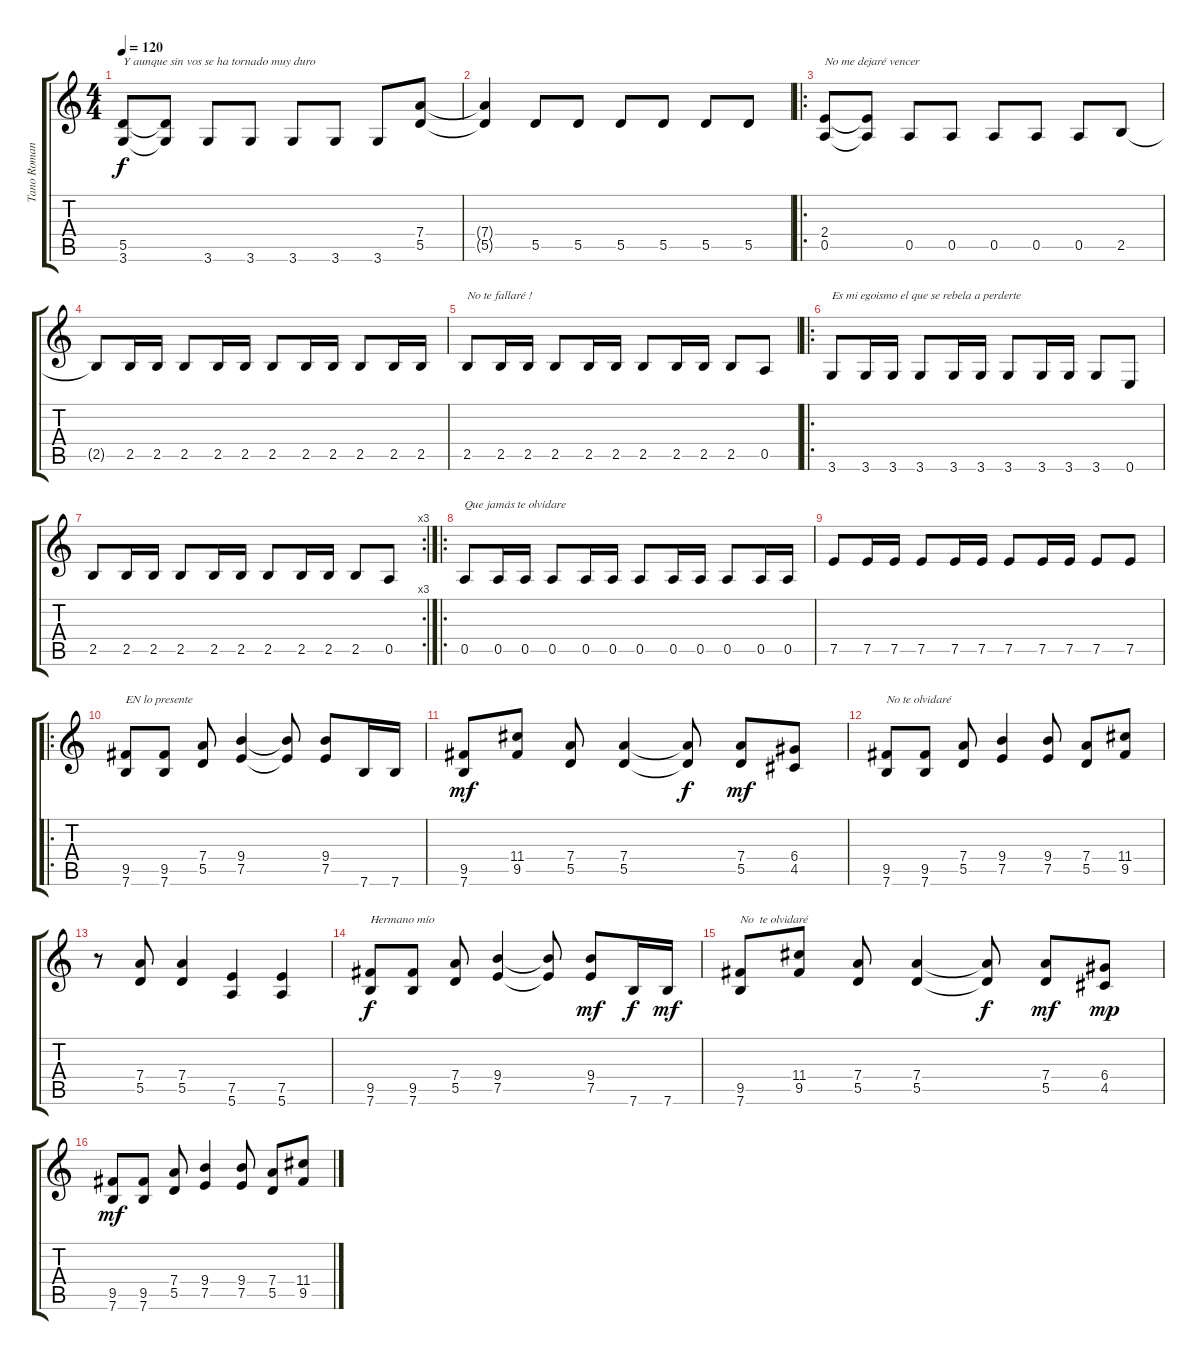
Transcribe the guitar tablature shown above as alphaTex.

\track ("Tano Romano" "Tano Roman") {instrument distortionguitar}
\staff {score tabs}
\tuning (E4 B3 G3 D3 A2 E2) {hide}
\ts (4 4)
\tempo 120
\clef g2
\ks c
(5.5 3.6).8{txt "Y aunque sin vos se ha tornado muy duro" dy f} (5.5{t} 3.6{t}).8 3.6.8 3.6.8 3.6.8 3.6.8 3.6.8 (7.4 5.5).8 |
(7.4{t} 5.5{t}).4 5.5.8 5.5.8 5.5.8 5.5.8 5.5.8 5.5.8 |
\ro
(2.4 0.5).8{txt "No me dejaré vencer"} (2.4{t} 0.5{t}).8 0.5.8 0.5.8 0.5.8 0.5.8 0.5.8 2.5.8 |
2.5{t}.8 2.5.16 2.5.16 2.5.8 2.5.16 2.5.16 2.5.8 2.5.16 2.5.16 2.5.8 2.5.16 2.5.16 |
2.5.8{txt "No te fallaré !"} 2.5.16 2.5.16 2.5.8 2.5.16 2.5.16 2.5.8 2.5.16 2.5.16 2.5.8 0.5.8 |
\ro
3.6.8{txt "Es mi egoismo el que se rebela a perderte"} 3.6.16 3.6.16 3.6.8 3.6.16 3.6.16 3.6.8 3.6.16 3.6.16 3.6.8 0.6.8 |
\rc 3
2.5.8 2.5.16 2.5.16 2.5.8 2.5.16 2.5.16 2.5.8 2.5.16 2.5.16 2.5.8 0.5.8 |
\ro
0.5.8{txt "Que jamás te olvidare"} 0.5.16 0.5.16 0.5.8 0.5.16 0.5.16 0.5.8 0.5.16 0.5.16 0.5.8 0.5.16 0.5.16 |
7.5.8 7.5.16 7.5.16 7.5.8 7.5.16 7.5.16 7.5.8 7.5.16 7.5.16 7.5.8 7.5.8 |
\ro
(9.5 7.6).8{txt "EN lo presente"} (9.5 7.6).8 (7.4 5.5).8 (9.4 7.5).4 (9.4{t} 7.5{t}).8 (9.4 7.5).8 7.6.16 7.6.16 |
(9.5 7.6).8{dy mf} (11.4 9.5).8 (7.4 5.5).8 (7.4 5.5).4 (7.4{t} 5.5{t}).8{dy f} (7.4 5.5).8{dy mf} (6.4 4.5).8 |
(9.5 7.6).8{txt "No te olvidaré" volume 7} (9.5 7.6).8 (7.4 5.5).8 (9.4 7.5).4 (9.4 7.5).8 (7.4 5.5).8 (11.4 9.5).8 |
r.8 (7.4 5.5).8 (7.4 5.5).4 (7.5 5.6).4 (7.5 5.6).4 |
(9.5 7.6).8{txt "Hermano mío" dy f volume 6} (9.5 7.6).8 (7.4 5.5).8 (9.4 7.5).4 (9.4{t} 7.5{t}).8 (9.4 7.5).8{dy mf} 7.6.16{dy f} 7.6.16{dy mf} |
(9.5 7.6).8{txt "No  te olvidaré"} (11.4 9.5).8 (7.4 5.5).8 (7.4 5.5).4 (7.4{t} 5.5{t}).8{dy f} (7.4 5.5).8{dy mf} (6.4 4.5).8{dy mp} |
(9.5 7.6).8{dy mf volume 5} (9.5 7.6).8 (7.4 5.5).8 (9.4 7.5).4 (9.4 7.5).8 (7.4 5.5).8 (11.4 9.5).8
